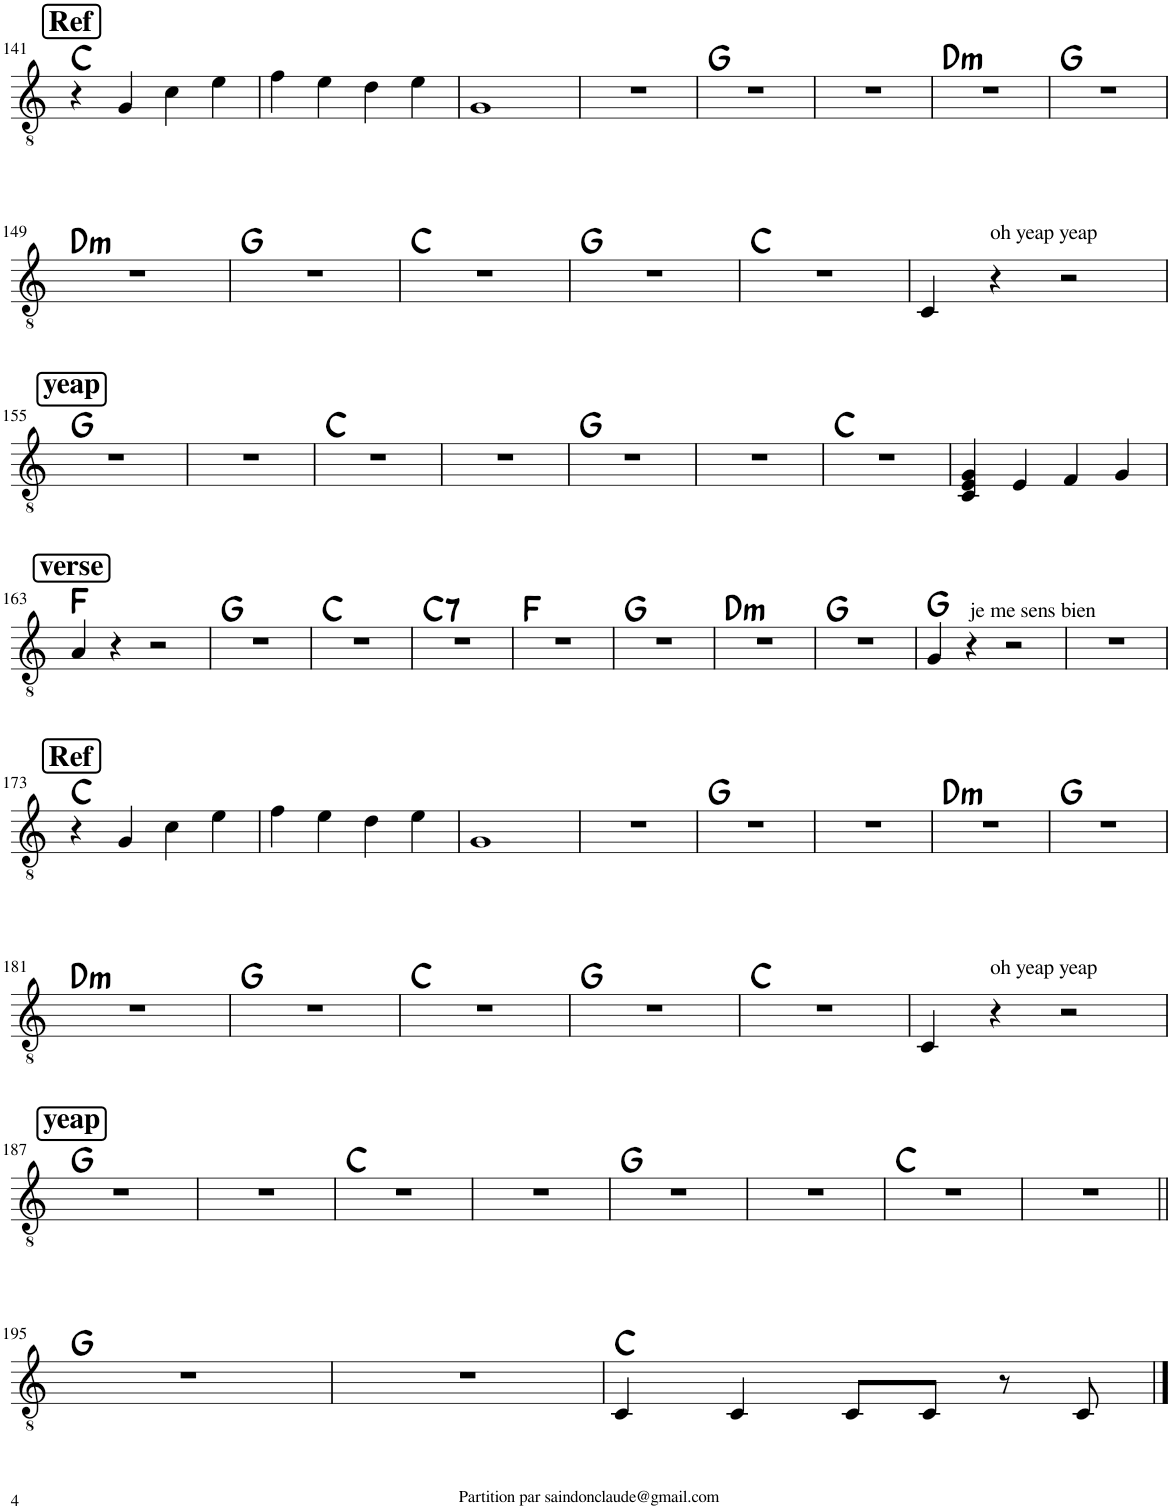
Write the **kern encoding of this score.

**kern	**harte
*part1	*part1
*staff1	*
*I"Classical Guitar	*
*I'Guit.	*
!!LO:PB:g=z
*clefGv2	*
*k[]	*
*M4/4	*
!!LO:REH:place=s1:a:B:rj:fs=14:t=Ref
=141	=141
4r	C:maj
4G/	.
4c\	.
4e\	.
=142	=142
4f\	.
4e\	.
4d\	.
4e\	.
=143	=143
1G	.
=144	=144
1r	.
=145	=145
1r	G:maj
=146	=146
1r	.
=147	=147
!	!LO:H:kt=m
1r	D:min
=148	=148
1r	G:maj
!!LO:LB:g=z
=149	=149
!	!LO:H:kt=m
1r	D:min
=150	=150
1r	G:maj
=151	=151
1r	C:maj
=152	=152
1r	G:maj
=153	=153
1r	C:maj
=154	=154
4C/	.
!LO:TX:a:t=oh yeap yeap	!
4r	.
2r	.
!!LO:LB:g=z
!!LO:REH:place=s1:a:B:rj:fs=14:t=yeap
=155	=155
1r	G:maj
=156	=156
1r	.
=157	=157
1r	C:maj
=158	=158
1r	.
=159	=159
1r	G:maj
=160	=160
1r	.
=161	=161
1r	C:maj
=162	=162
4C/ 4E/ 4G/	.
4E/	.
4F/	.
4G/	.
!!LO:LB:g=z
!!LO:REH:place=s1:a:B:rj:fs=14:t=verse
=163	=163
4A/	F:maj
4r	.
2r	.
=164	=164
1r	G:maj
=165	=165
1r	C:maj
=166	=166
!	!LO:H:kt=7
1r	C:7
=167	=167
1r	F:maj
=168	=168
1r	G:maj
=169	=169
!	!LO:H:kt=m
1r	D:min
=170	=170
1r	G:maj
=171	=171
4G/	G:maj
!LO:TX:a:t=je me sens bien	!
4r	.
2r	.
=172	=172
1r	.
!!LO:LB:g=z
!!LO:REH:place=s1:a:B:rj:fs=14:t=Ref
=173	=173
4r	C:maj
4G/	.
4c\	.
4e\	.
=174	=174
4f\	.
4e\	.
4d\	.
4e\	.
=175	=175
1G	.
=176	=176
1r	.
=177	=177
1r	G:maj
=178	=178
1r	.
=179	=179
!	!LO:H:kt=m
1r	D:min
=180	=180
1r	G:maj
!!LO:LB:g=z
=181	=181
!	!LO:H:kt=m
1r	D:min
=182	=182
1r	G:maj
=183	=183
1r	C:maj
=184	=184
1r	G:maj
=185	=185
1r	C:maj
=186	=186
4C/	.
!LO:TX:a:t=oh yeap yeap	!
4r	.
2r	.
!!LO:LB:g=z
!!LO:REH:place=s1:a:B:rj:fs=14:t=yeap
=187	=187
1r	G:maj
=188	=188
1r	.
=189	=189
1r	C:maj
=190	=190
1r	.
=191	=191
1r	G:maj
=192	=192
1r	.
=193	=193
1r	C:maj
=194	=194
1r	.
!!LO:LB:g=z
=195||	=195||
1r	G:maj
=196	=196
1r	.
=197	=197
4C/	C:maj
4C/	.
8C/L	.
8C/J	.
8r	.
8C/	.
==	==
*-	*-
